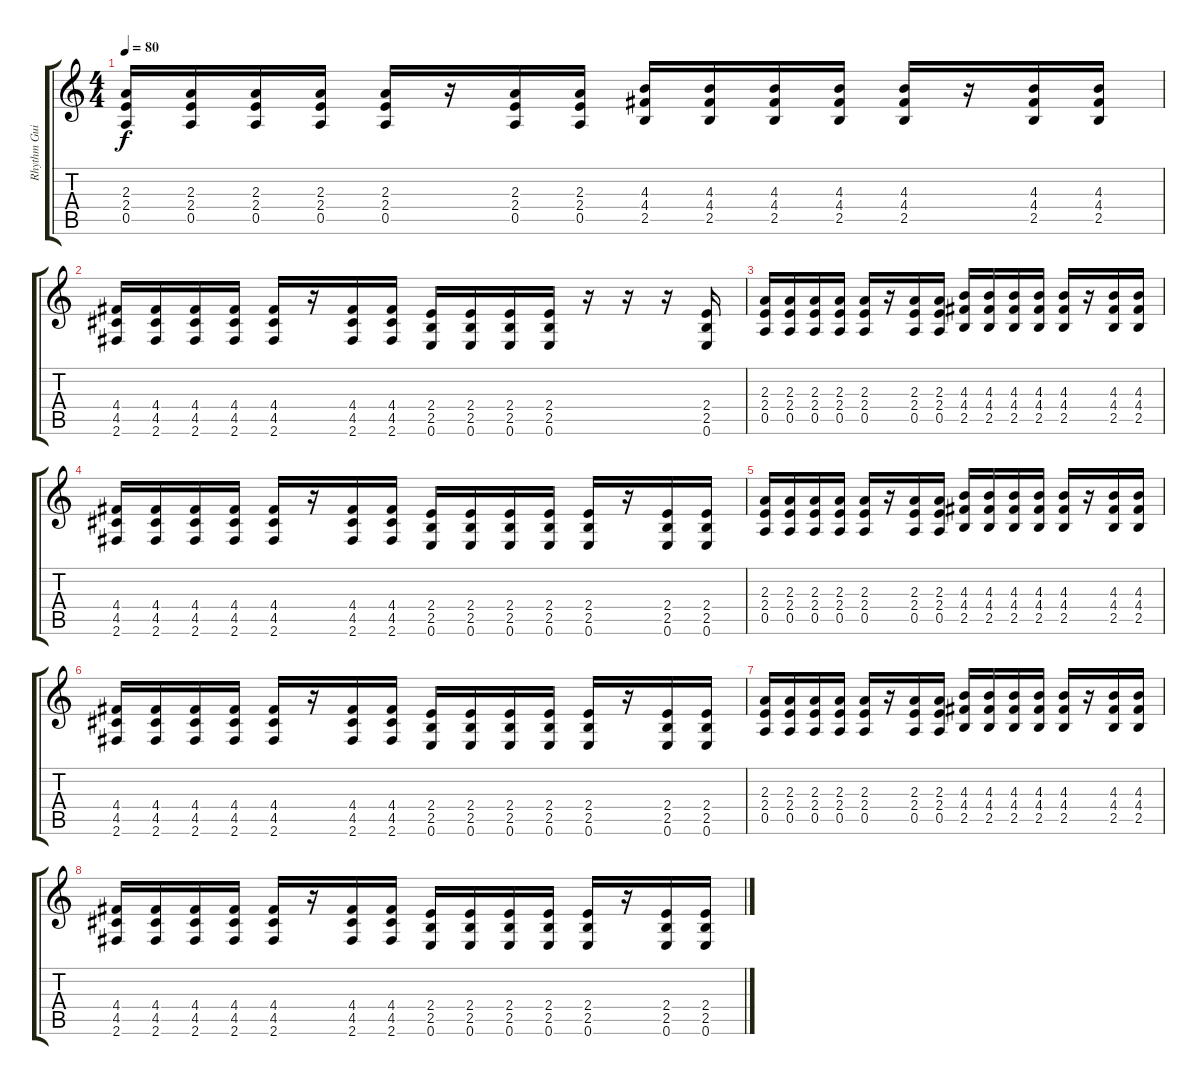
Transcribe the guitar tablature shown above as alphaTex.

\track ("Rhythm Guitar 2" "Rhythm Gui") {instrument distortionguitar}
\staff {score tabs}
\tuning (E4 B3 G3 D3 A2 E2) {hide}
\ts (4 4)
\tempo 80
\clef g2
\ks c
(2.3 2.4 0.5).16{dy f} (2.3 2.4 0.5).16 (2.3 2.4 0.5).16 (2.3 2.4 0.5).16 (2.3 2.4 0.5).16 r.16 (2.3 2.4 0.5).16 (2.3 2.4 0.5).16 (4.3 4.4 2.5).16 (4.3 4.4 2.5).16 (4.3 4.4 2.5).16 (4.3 4.4 2.5).16 (4.3 4.4 2.5).16 r.16 (4.3 4.4 2.5).16 (4.3 4.4 2.5).16 |
(4.4 4.5 2.6).16 (4.4 4.5 2.6).16 (4.4 4.5 2.6).16 (4.4 4.5 2.6).16 (4.4 4.5 2.6).16 r.16 (4.4 4.5 2.6).16 (4.4 4.5 2.6).16 (2.4 2.5 0.6).16 (2.4 2.5 0.6).16 (2.4 2.5 0.6).16 (2.4 2.5 0.6).16 r.16 r.16 r.16 (2.4 2.5 0.6).16 |
(2.3 2.4 0.5).16 (2.3 2.4 0.5).16 (2.3 2.4 0.5).16 (2.3 2.4 0.5).16 (2.3 2.4 0.5).16 r.16 (2.3 2.4 0.5).16 (2.3 2.4 0.5).16 (4.3 4.4 2.5).16 (4.3 4.4 2.5).16 (4.3 4.4 2.5).16 (4.3 4.4 2.5).16 (4.3 4.4 2.5).16 r.16 (4.3 4.4 2.5).16 (4.3 4.4 2.5).16 |
(4.4 4.5 2.6).16 (4.4 4.5 2.6).16 (4.4 4.5 2.6).16 (4.4 4.5 2.6).16 (4.4 4.5 2.6).16 r.16 (4.4 4.5 2.6).16 (4.4 4.5 2.6).16 (2.4 2.5 0.6).16 (2.4 2.5 0.6).16 (2.4 2.5 0.6).16 (2.4 2.5 0.6).16 (2.4 2.5 0.6).16 r.16 (2.4 2.5 0.6).16 (2.4 2.5 0.6).16 |
(2.3 2.4 0.5).16 (2.3 2.4 0.5).16 (2.3 2.4 0.5).16 (2.3 2.4 0.5).16 (2.3 2.4 0.5).16 r.16 (2.3 2.4 0.5).16 (2.3 2.4 0.5).16 (4.3 4.4 2.5).16 (4.3 4.4 2.5).16 (4.3 4.4 2.5).16 (4.3 4.4 2.5).16 (4.3 4.4 2.5).16 r.16 (4.3 4.4 2.5).16 (4.3 4.4 2.5).16 |
(4.4 4.5 2.6).16 (4.4 4.5 2.6).16 (4.4 4.5 2.6).16 (4.4 4.5 2.6).16 (4.4 4.5 2.6).16 r.16 (4.4 4.5 2.6).16 (4.4 4.5 2.6).16 (2.4 2.5 0.6).16 (2.4 2.5 0.6).16 (2.4 2.5 0.6).16 (2.4 2.5 0.6).16 (2.4 2.5 0.6).16 r.16 (2.4 2.5 0.6).16 (2.4 2.5 0.6).16 |
(2.3 2.4 0.5).16 (2.3 2.4 0.5).16 (2.3 2.4 0.5).16 (2.3 2.4 0.5).16 (2.3 2.4 0.5).16 r.16 (2.3 2.4 0.5).16 (2.3 2.4 0.5).16 (4.3 4.4 2.5).16 (4.3 4.4 2.5).16 (4.3 4.4 2.5).16 (4.3 4.4 2.5).16 (4.3 4.4 2.5).16 r.16 (4.3 4.4 2.5).16 (4.3 4.4 2.5).16 |
(4.4 4.5 2.6).16 (4.4 4.5 2.6).16 (4.4 4.5 2.6).16 (4.4 4.5 2.6).16 (4.4 4.5 2.6).16 r.16 (4.4 4.5 2.6).16 (4.4 4.5 2.6).16 (2.4 2.5 0.6).16 (2.4 2.5 0.6).16 (2.4 2.5 0.6).16 (2.4 2.5 0.6).16 (2.4 2.5 0.6).16 r.16 (2.4 2.5 0.6).16 (2.4 2.5 0.6).16
